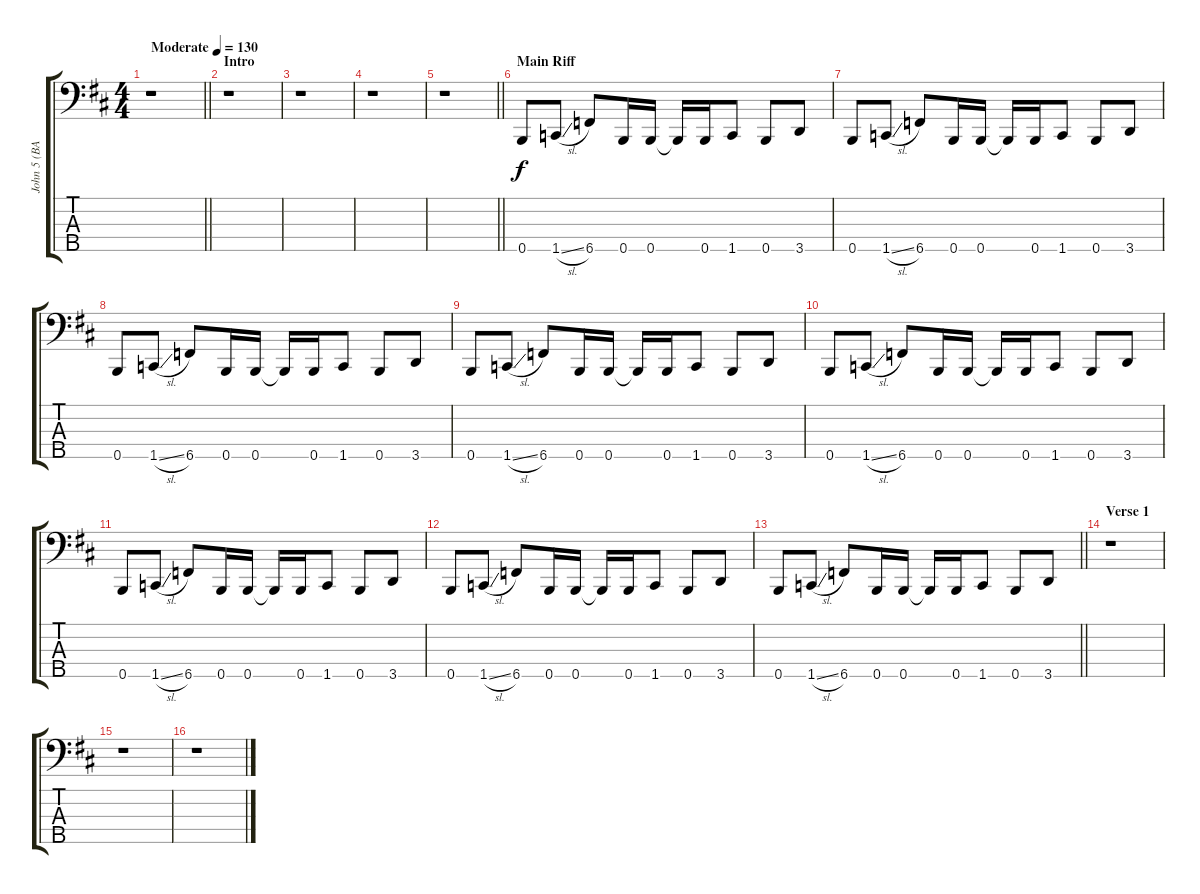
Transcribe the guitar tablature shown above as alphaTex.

\track ("John 5 (BASS)" "John 5 (BA") {instrument electricbassfinger}
\staff {score tabs}
\tuning (G2 D2 A1 E1 B0) {hide}
\ts (4 4)
\tempo (130 "Moderate")
\clef f4
\barLineRight lightlight
\ks d
r.1{dy f instrument electricbassfinger} |
\section ("" "Intro")
r.1 |
r.1 |
r.1 |
\barLineRight lightlight
r.1 |
\section ("" "Main Riff")
0.5.8 1.5{sl}.8 6.5.8 0.5.16 0.5.16 0.5{t}.16 0.5.16 1.5.8 0.5.8 3.5.8 |
0.5.8 1.5{sl}.8 6.5.8 0.5.16 0.5.16 0.5{t}.16 0.5.16 1.5.8 0.5.8 3.5.8 |
0.5.8 1.5{sl}.8 6.5.8 0.5.16 0.5.16 0.5{t}.16 0.5.16 1.5.8 0.5.8 3.5.8 |
0.5.8 1.5{sl}.8 6.5.8 0.5.16 0.5.16 0.5{t}.16 0.5.16 1.5.8 0.5.8 3.5.8 |
0.5.8 1.5{sl}.8 6.5.8 0.5.16 0.5.16 0.5{t}.16 0.5.16 1.5.8 0.5.8 3.5.8 |
0.5.8 1.5{sl}.8 6.5.8 0.5.16 0.5.16 0.5{t}.16 0.5.16 1.5.8 0.5.8 3.5.8 |
0.5.8 1.5{sl}.8 6.5.8 0.5.16 0.5.16 0.5{t}.16 0.5.16 1.5.8 0.5.8 3.5.8 |
\barLineRight lightlight
0.5.8 1.5{sl}.8 6.5.8 0.5.16 0.5.16 0.5{t}.16 0.5.16 1.5.8 0.5.8 3.5.8 |
\section ("" "Verse 1")
r.1 |
r.1 |
r.1
